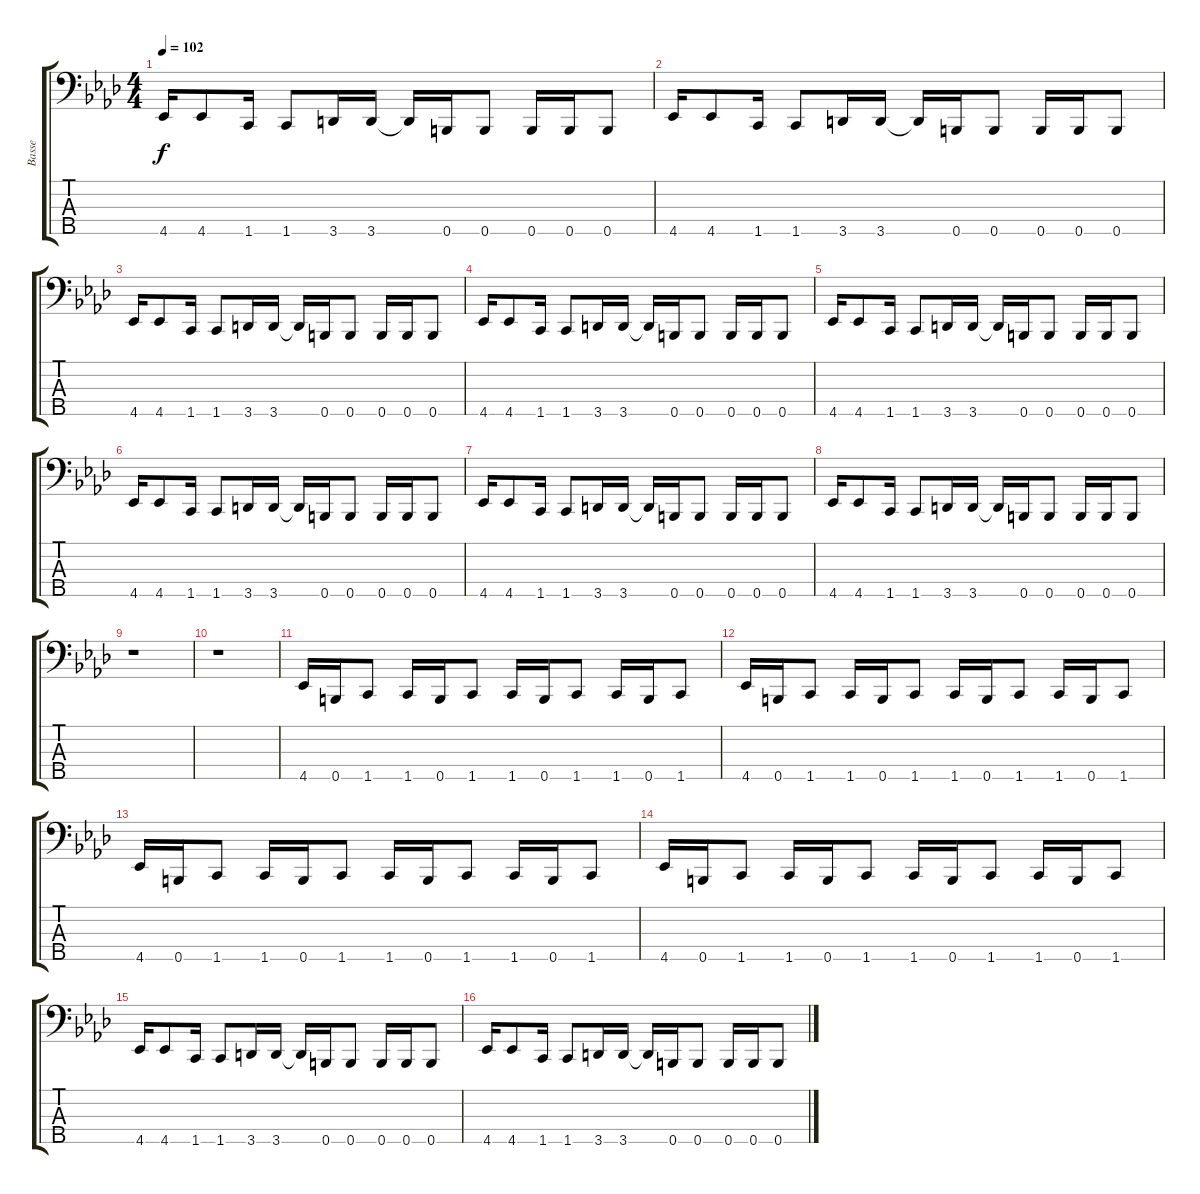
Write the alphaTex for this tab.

\track ("Basse" "Basse") {instrument electricbasspick}
\staff {score tabs}
\tuning (G2 D2 A1 E1 B0) {hide}
\ts (4 4)
\section ("" "")
\tempo 102
\clef f4
\ks fminor
4.5.16{dy f} 4.5.8 1.5.16 1.5.8 3.5.16 3.5.16 3.5{t}.16 0.5.16 0.5.8 0.5.16 0.5.16 0.5.8 |
4.5.16 4.5.8 1.5.16 1.5.8 3.5.16 3.5.16 3.5{t}.16 0.5.16 0.5.8 0.5.16 0.5.16 0.5.8 |
4.5.16 4.5.8 1.5.16 1.5.8 3.5.16 3.5.16 3.5{t}.16 0.5.16 0.5.8 0.5.16 0.5.16 0.5.8 |
4.5.16 4.5.8 1.5.16 1.5.8 3.5.16 3.5.16 3.5{t}.16 0.5.16 0.5.8 0.5.16 0.5.16 0.5.8 |
4.5.16 4.5.8 1.5.16 1.5.8 3.5.16 3.5.16 3.5{t}.16 0.5.16 0.5.8 0.5.16 0.5.16 0.5.8 |
4.5.16 4.5.8 1.5.16 1.5.8 3.5.16 3.5.16 3.5{t}.16 0.5.16 0.5.8 0.5.16 0.5.16 0.5.8 |
4.5.16 4.5.8 1.5.16 1.5.8 3.5.16 3.5.16 3.5{t}.16 0.5.16 0.5.8 0.5.16 0.5.16 0.5.8 |
4.5.16 4.5.8 1.5.16 1.5.8 3.5.16 3.5.16 3.5{t}.16 0.5.16 0.5.8 0.5.16 0.5.16 0.5.8 |
\section ("" "")
r.1 |
r.1 |
4.5.16 0.5.16 1.5.8 1.5.16 0.5.16 1.5.8 1.5.16 0.5.16 1.5.8 1.5.16 0.5.16 1.5.8 |
4.5.16 0.5.16 1.5.8 1.5.16 0.5.16 1.5.8 1.5.16 0.5.16 1.5.8 1.5.16 0.5.16 1.5.8 |
4.5.16 0.5.16 1.5.8 1.5.16 0.5.16 1.5.8 1.5.16 0.5.16 1.5.8 1.5.16 0.5.16 1.5.8 |
4.5.16 0.5.16 1.5.8 1.5.16 0.5.16 1.5.8 1.5.16 0.5.16 1.5.8 1.5.16 0.5.16 1.5.8 |
\section ("" "")
4.5.16 4.5.8 1.5.16 1.5.8 3.5.16 3.5.16 3.5{t}.16 0.5.16 0.5.8 0.5.16 0.5.16 0.5.8 |
4.5.16 4.5.8 1.5.16 1.5.8 3.5.16 3.5.16 3.5{t}.16 0.5.16 0.5.8 0.5.16 0.5.16 0.5.8
